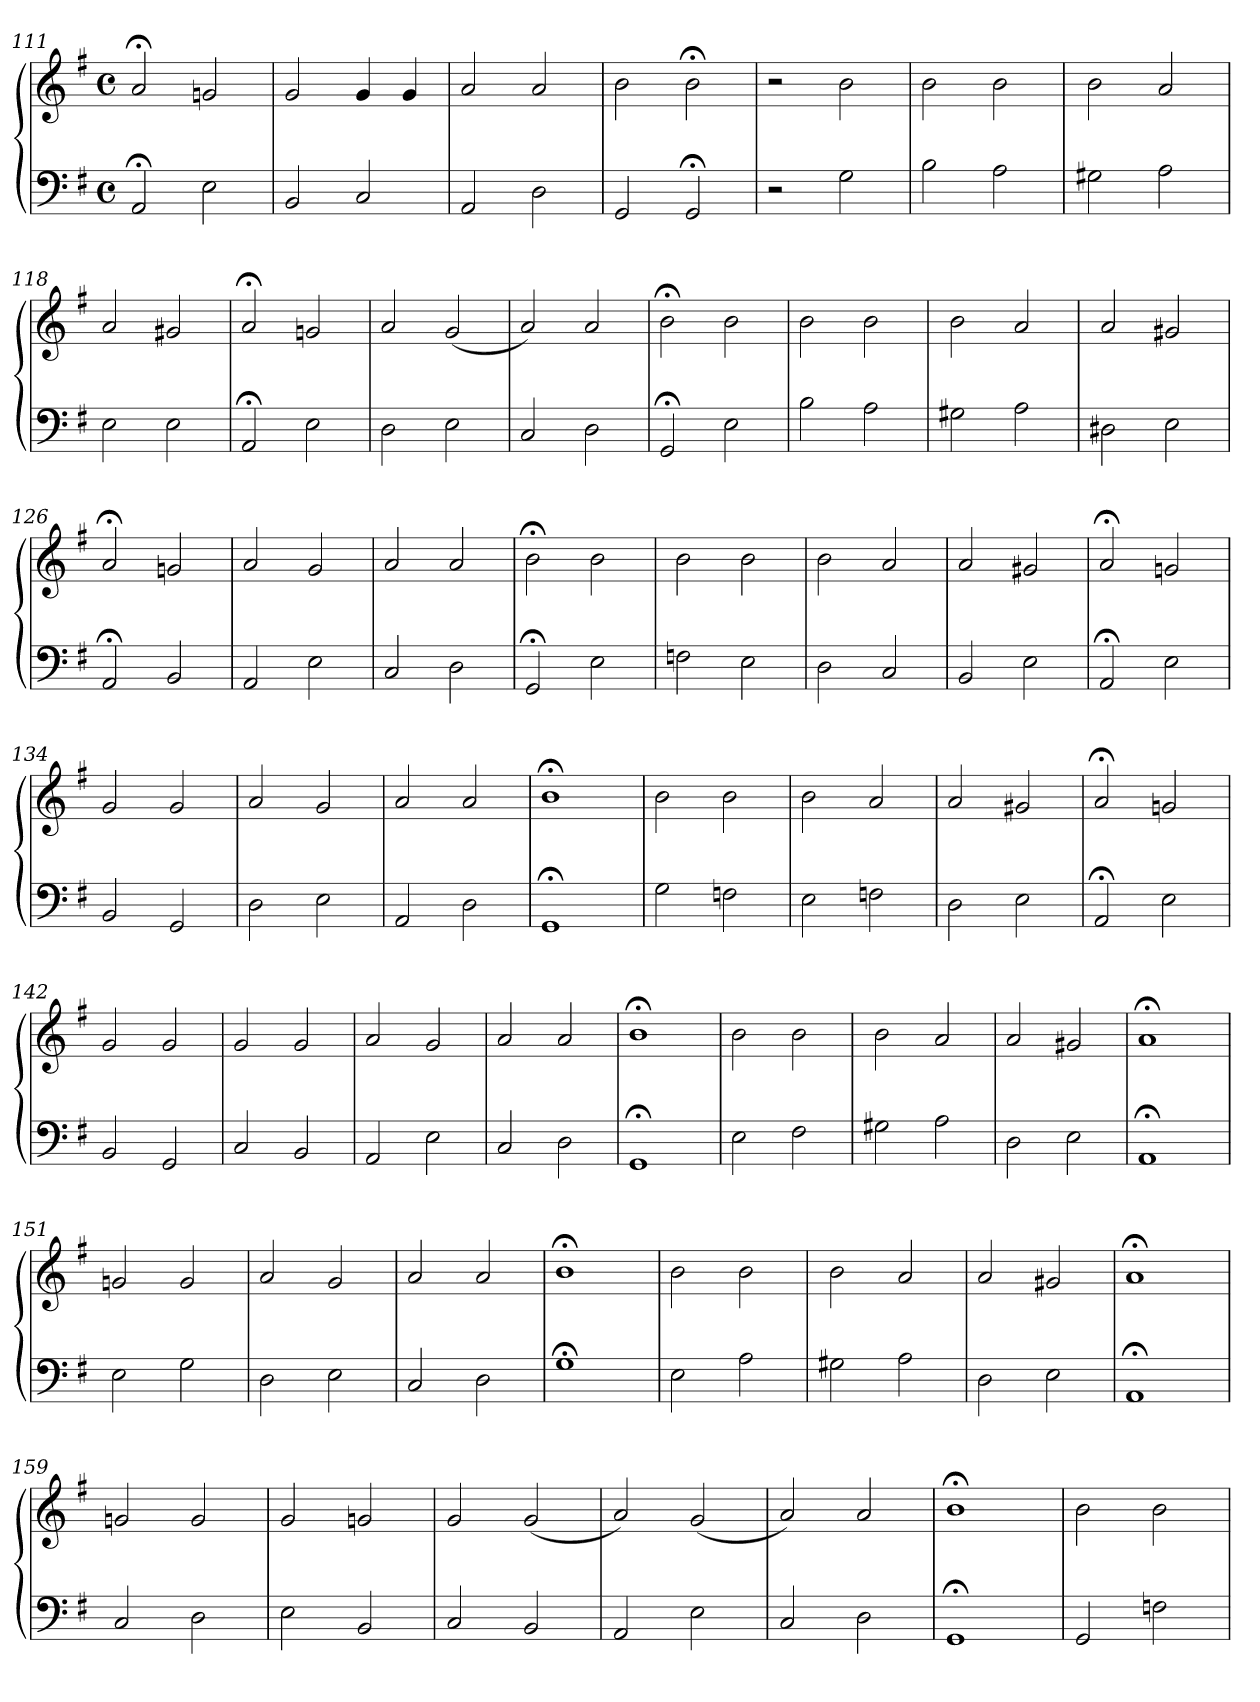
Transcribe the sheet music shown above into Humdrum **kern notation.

**kern	**kern
*part1	*part1
*staff2	*staff1
!!LO:LB:g=z
*clefF4	*clefG2
*k[f#]	*k[f#]
*M4/4	*M4/4
*met(c)	*met(c)
=111	=111
2AA;<	2a;<
2E	2gn
=112	=112
2BB	2g
2C	4g
.	4g
=113	=113
2AA	2a
2D	2a
=114	=114
2GG	2b
2GG;<	2b;<
=115	=115
2r	2r
2G	2b
=116	=116
2B	2b
2A	2b
=117	=117
2G#X	2b
2A	2a
=118	=118
2E	2a
2E	2g#X
=119	=119
2AA;<	2a;<
2E	2gn
=120	=120
2D	2a
2E	(2g
=121	=121
2C	2a)
2D	2a
!!LO:LB:g=z
=122	=122
2GG;<	2b;<
2E	2b
=123	=123
2B	2b
2A	2b
=124	=124
2G#X	2b
2A	2a
=125	=125
2D#X	2a
2E	2g#X
=126	=126
2AA;<	2a;<
2BB	2gn
=127	=127
2AA	2a
2E	2g
=128	=128
2C	2a
2D	2a
=129	=129
2GG;<	2b;<
2E	2b
=130	=130
2Fn	2b
2E	2b
=131	=131
2D	2b
2C	2a
=132	=132
2BB	2a
2E	2g#X
=133	=133
2AA;<	2a;<
2E	2gn
!!LO:LB:g=z
=134	=134
2BB	2g
2GG	2g
=135	=135
2D	2a
2E	2g
=136	=136
2AA	2a
2D	2a
=137	=137
1GG;<	1b;<
=138	=138
2G	2b
2Fn	2b
=139	=139
2E	2b
2Fn	2a
=140	=140
2D	2a
2E	2g#X
=141	=141
2AA;<	2a;<
2E	2gn
=142	=142
2BB	2g
2GG	2g
=143	=143
2C	2g
2BB	2g
=144	=144
2AA	2a
2E	2g
=145	=145
2C	2a
2D	2a
=146	=146
1GG;<	1b;<
!!LO:LB:g=z
=147	=147
2E	2b
2F#	2b
=148	=148
2G#X	2b
2A	2a
=149	=149
2D	2a
2E	2g#X
=150	=150
1AA;<	1a;<
=151	=151
2E	2gn
2G	2g
=152	=152
2D	2a
2E	2g
=153	=153
2C	2a
2D	2a
=154	=154
1G;<	1b;<
=155	=155
2E	2b
2A	2b
=156	=156
2G#X	2b
2A	2a
=157	=157
2D	2a
2E	2g#X
=158	=158
1AA;<	1a;<
=159	=159
2C	2gn
2D	2g
!!LO:PB:g=z
=160	=160
2E	2g
2BB	2gn
=161	=161
2C	2g
2BB	(2g
=162	=162
2AA	2a)
2E	(2g
=163	=163
2C	2a)
2D	2a
=164	=164
1GG;<	1b;<
=165	=165
2GG	2b
2Fn	2b
=	=
*-	*-
